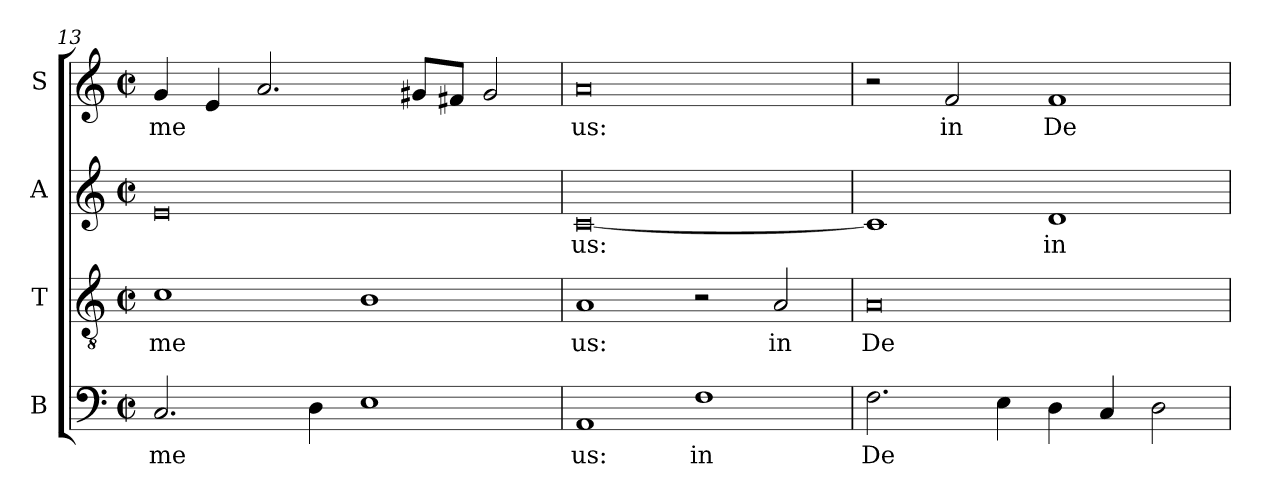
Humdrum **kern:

**kern	**text	**kern	**text	**kern	**text	**kern	**text
*part4	*part4	*part3	*part3	*part2	*part2	*part1	*part1
*staff4	*staff4	*staff3	*staff3	*staff2	*staff2	*staff1	*staff1
*I"B	*	*I"T	*	*I"A	*	*I"S	*
*I'B	*	*I'T	*	*I'A	*	*I'S	*
*clefF4	*	*clefGv2	*	*clefG2	*	*clefG2	*
*k[]	*	*k[]	*	*k[]	*	*k[]	*
*C:	*	*C:	*	*C:	*	*C:	*
*M2/2	*	*M2/2	*	*M2/2	*	*M2/2	*
*met(c|)	*	*met(c|)	*	*met(c|)	*	*met(c|)	*
=13	=13	=13	=13	=13	=13	=13	=13
!	!LO:LY:b:cj	!	!LO:LY:b:cj	!	!LO:LY:b:cj	!	!LO:LY:b:cj
2.C/	me-	1c	me	0e	.	4g/	me
!	!	!	!	!	!	!	!LO:LY:b:cj
.	.	.	.	.	.	4e/	.
!	!	!	!	!	!	!	!LO:LY:b:cj
.	.	.	.	.	.	2.a/	.
!	!LO:LY:b:cj	!	!	!	!	!	!
4D\	--	.	.	.	.	.	.
!	!LO:LY:b:cj	!	!LO:LY:b:cj	!	!	!	!
1E	--	1B	.	.	.	.	.
!	!	!	!	!	!	!	!LO:LY:b:cj
.	.	.	.	.	.	8g#X/L	.
!	!	!	!	!	!	!	!LO:LY:b:cj
.	.	.	.	.	.	8f#/J	.
!	!	!	!	!	!	!	!LO:LY:b:cj
.	.	.	.	.	.	2g#/	.
=14	=14	=14	=14	=14	=14	=14	=14
!	!LO:LY:b:cj	!	!LO:LY:b:cj	!	!LO:LY:b:cj	!	!LO:LY:b:cj
1AA	-us:	1A	us:	[<0c	us:	0a	us:
!	!LO:LY:b:cj	!	!	!	!	!	!
1F	in	2r	.	.	.	.	.
!	!	!	!LO:LY:b:cj	!	!	!	!
.	.	2A/	in	.	.	.	.
=15	=15	=15	=15	=15	=15	=15	=15
!	!LO:LY:b:cj	!	!LO:LY:b:cj	!	!LO:LY:b:cj	!	!
2.F\	De-	0A	De	1c]	.	2r	.
!	!	!	!	!	!	!	!LO:LY:b:cj
.	.	.	.	.	.	2f/	in
!	!LO:LY:b:cj	!	!	!	!	!	!
4E\	--	.	.	.	.	.	.
!	!LO:LY:b:cj	!	!	!	!LO:LY:b:cj	!	!LO:LY:b:cj
4D\	--	.	.	1d	in	1f	De
!	!LO:LY:b:cj	!	!	!	!	!	!
4C/	--	.	.	.	.	.	.
!	!LO:LY:b:cj	!	!	!	!	!	!
2D\	--	.	.	.	.	.	.
=	=	=	=	=	=	=	=
*-	*-	*-	*-	*-	*-	*-	*-
